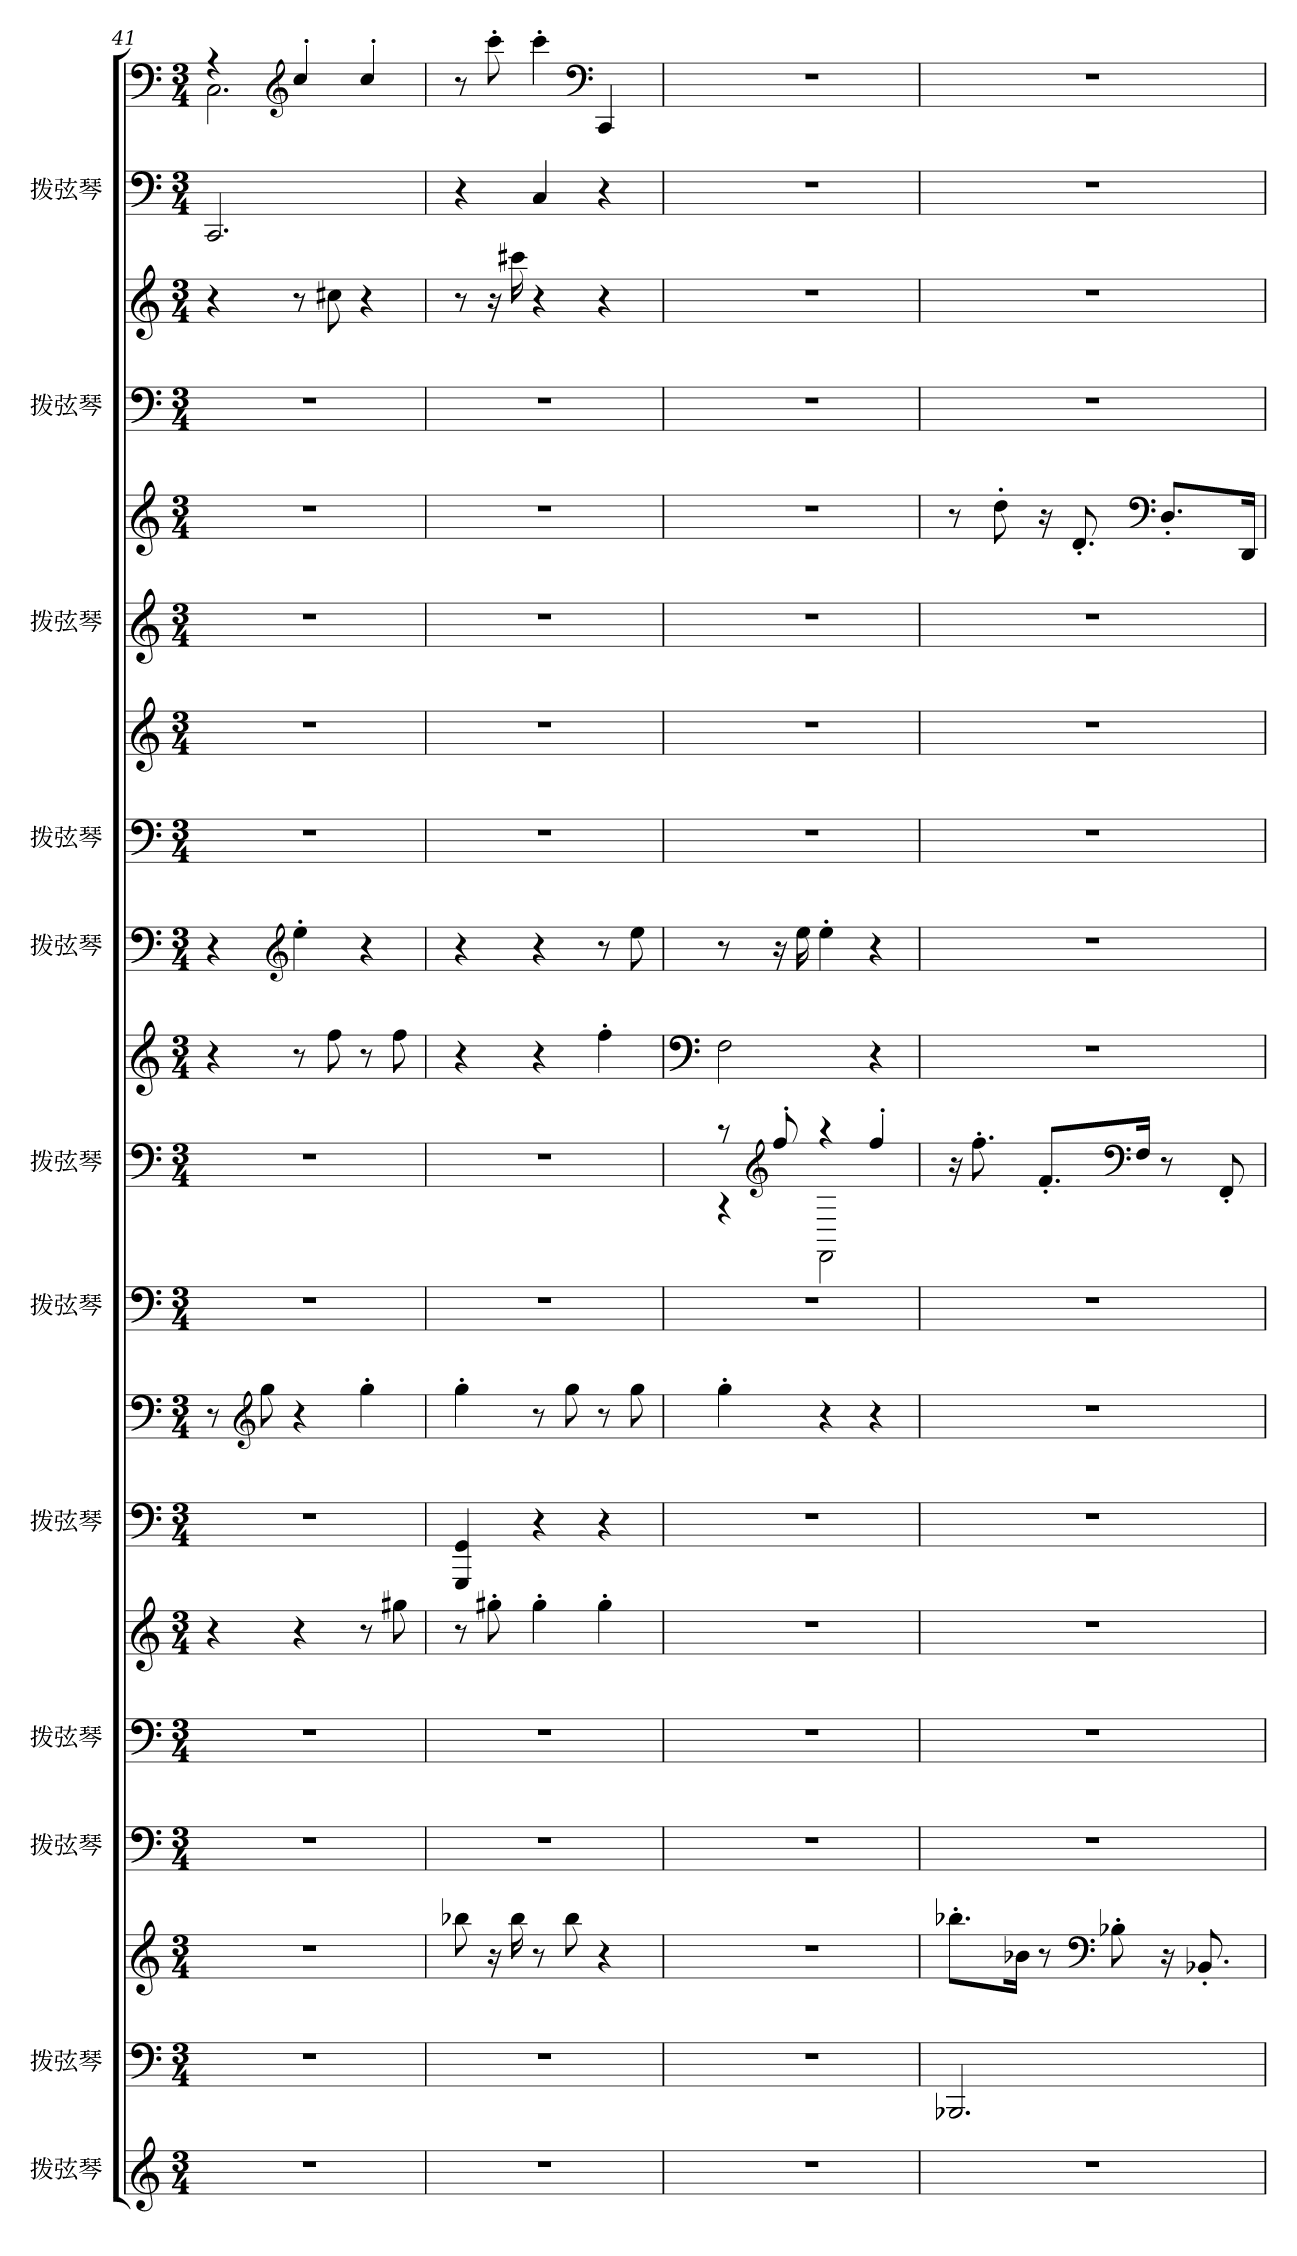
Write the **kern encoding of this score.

**kern	**kern	**kern	**kern	**kern	**kern	**kern	**kern	**kern	**kern	**kern	**kern	**kern	**kern	**kern	**kern	**kern	**kern	**kern	**kern
*part12	*part11	*part11	*part10	*part9	*part9	*part8	*part8	*part7	*part6	*part6	*part5	*part4	*part4	*part3	*part3	*part2	*part2	*part1	*part1
*staff20	*staff19	*staff18	*staff17	*staff16	*staff15	*staff14	*staff13	*staff12	*staff11	*staff10	*staff9	*staff8	*staff7	*staff6	*staff5	*staff4	*staff3	*staff2	*staff1
*I"拨弦琴	*I"拨弦琴	*	*I"拨弦琴	*I"拨弦琴	*	*I"拨弦琴	*	*I"拨弦琴	*I"拨弦琴	*	*I"拨弦琴	*I"拨弦琴	*	*I"拨弦琴	*	*I"拨弦琴	*	*I"拨弦琴	*
*clefG2	*clefF4	*clefG2	*clefF4	*clefF4	*clefG2	*clefF4	*clefF4	*clefF4	*clefF4	*clefG2	*clefF4	*clefF4	*clefG2	*clefG2	*clefG2	*clefF4	*clefG2	*clefF4	*clefF4
*k[]	*k[]	*k[]	*k[]	*k[]	*k[]	*k[]	*k[]	*k[]	*k[]	*k[]	*k[]	*k[]	*k[]	*k[]	*k[]	*k[]	*k[]	*k[]	*k[]
*M3/4	*M3/4	*M3/4	*M3/4	*M3/4	*M3/4	*M3/4	*M3/4	*M3/4	*M3/4	*M3/4	*M3/4	*M3/4	*M3/4	*M3/4	*M3/4	*M3/4	*M3/4	*M3/4	*M3/4
=41	=41	=41	=41	=41	=41	=41	=41	=41	=41	=41	=41	=41	=41	=41	=41	=41	=41	=41	=41
*	*	*	*	*	*	*	*	*	*	*	*	*	*	*	*	*	*	*	*^
2.r	2.r	2.r	2.r	2.r	4r	2.r	8r	2.r	2.r	4r	4r	2.r	2.r	2.r	2.r	2.r	4r	2.CC/	4r	2.C\
*	*	*	*	*	*	*	*clefG2	*	*	*	*	*	*	*	*	*	*	*	*	*
.	.	.	.	.	.	.	8gg\	.	.	.	.	.	.	.	.	.	.	.	.	.
*	*	*	*	*	*	*	*	*	*	*	*clefG2	*	*	*	*	*	*	*	*clefG2	*
.	.	.	.	.	4r	.	4r	.	.	8r	4ee'\	.	.	.	.	.	8r	.	4cc'/	.
.	.	.	.	.	.	.	.	.	.	8ff\	.	.	.	.	.	.	8cc#X\	.	.	.
.	.	.	.	.	8r	.	4gg'\	.	.	8r	4r	.	.	.	.	.	4r	.	4cc'/	.
.	.	.	.	.	8gg#X\	.	.	.	.	8ff\	.	.	.	.	.	.	.	.	.	.
*	*	*	*	*	*	*	*	*	*	*	*	*	*	*	*	*	*	*	*v	*v
=42	=42	=42	=42	=42	=42	=42	=42	=42	=42	=42	=42	=42	=42	=42	=42	=42	=42	=42	=42
2.r	2.r	8bb-X\	2.r	2.r	8r	4GGG/ 4GG/	4gg'\	2.r	2.r	4r	4r	2.r	2.r	2.r	2.r	2.r	8r	4r	8r
.	.	16r	.	.	8gg#X'\	.	.	.	.	.	.	.	.	.	.	.	16r	.	8ccc'\
.	.	16bb-\	.	.	.	.	.	.	.	.	.	.	.	.	.	.	16ccc#X\	.	.
.	.	8r	.	.	4gg#'\	4r	8r	.	.	4r	4r	.	.	.	.	.	4r	4C/	4ccc'\
.	.	8bb-\	.	.	.	.	8gg\	.	.	.	.	.	.	.	.	.	.	.	.
*	*	*	*	*	*	*	*	*	*	*	*	*	*	*	*	*	*	*	*clefF4
.	.	4r	.	.	4gg#'\	4r	8r	.	.	4ff'\	8r	.	.	.	.	.	4r	4r	4CC/
.	.	.	.	.	.	.	8gg\	.	.	.	8ee\	.	.	.	.	.	.	.	.
=43	=43	=43	=43	=43	=43	=43	=43	=43	=43	=43	=43	=43	=43	=43	=43	=43	=43	=43	=43
*	*	*	*	*	*	*	*	*	*	*clefF4	*	*	*	*	*	*	*	*	*
*	*	*	*	*	*	*	*	*	*^	*	*	*	*	*	*	*	*	*	*
2.r	2.r	2.r	2.r	2.r	2.r	2.r	4gg'\	2.r	8r	4r	2F\	8r	2.r	2.r	2.r	2.r	2.r	2.r	2.r	2.r
*	*	*	*	*	*	*	*	*	*clefG2	*	*	*	*	*	*	*	*	*	*	*
.	.	.	.	.	.	.	.	.	8ff'/	.	.	16r	.	.	.	.	.	.	.	.
.	.	.	.	.	.	.	.	.	.	.	.	16ee\	.	.	.	.	.	.	.	.
.	.	.	.	.	.	.	4r	.	4r	2FF\	.	4ee'\	.	.	.	.	.	.	.	.
.	.	.	.	.	.	.	4r	.	4ff'/	.	4r	4r	.	.	.	.	.	.	.	.
*	*	*	*	*	*	*	*	*	*v	*v	*	*	*	*	*	*	*	*	*	*
!!LO:PB:g=z
=44	=44	=44	=44	=44	=44	=44	=44	=44	=44	=44	=44	=44	=44	=44	=44	=44	=44	=44	=44
2.r	2.BBB-X/	8.bb-X'\L	2.r	2.r	2.r	2.r	2.r	2.r	16r	2.r	2.r	2.r	2.r	2.r	8r	2.r	2.r	2.r	2.r
.	.	.	.	.	.	.	.	.	8.ff'\	.	.	.	.	.	.	.	.	.	.
.	.	.	.	.	.	.	.	.	.	.	.	.	.	.	8dd'\	.	.	.	.
.	.	16b-X\Jk	.	.	.	.	.	.	.	.	.	.	.	.	.	.	.	.	.
.	.	8r	.	.	.	.	.	.	8.f'/L	.	.	.	.	.	16r	.	.	.	.
.	.	.	.	.	.	.	.	.	.	.	.	.	.	.	8.d'/	.	.	.	.
*	*	*clefF4	*	*	*	*	*	*	*	*	*	*	*	*	*	*	*	*	*
.	.	8B-X'\	.	.	.	.	.	.	.	.	.	.	.	.	.	.	.	.	.
*	*	*	*	*	*	*	*	*	*clefF4	*	*	*	*	*	*	*	*	*	*
.	.	.	.	.	.	.	.	.	16F/Jk	.	.	.	.	.	.	.	.	.	.
*	*	*	*	*	*	*	*	*	*	*	*	*	*	*	*clefF4	*	*	*	*
.	.	16r	.	.	.	.	.	.	8r	.	.	.	.	.	8.D'/L	.	.	.	.
.	.	8.BB-X'/	.	.	.	.	.	.	.	.	.	.	.	.	.	.	.	.	.
.	.	.	.	.	.	.	.	.	8FF'/	.	.	.	.	.	.	.	.	.	.
.	.	.	.	.	.	.	.	.	.	.	.	.	.	.	16DD/Jk	.	.	.	.
=	=	=	=	=	=	=	=	=	=	=	=	=	=	=	=	=	=	=	=
*-	*-	*-	*-	*-	*-	*-	*-	*-	*-	*-	*-	*-	*-	*-	*-	*-	*-	*-	*-
